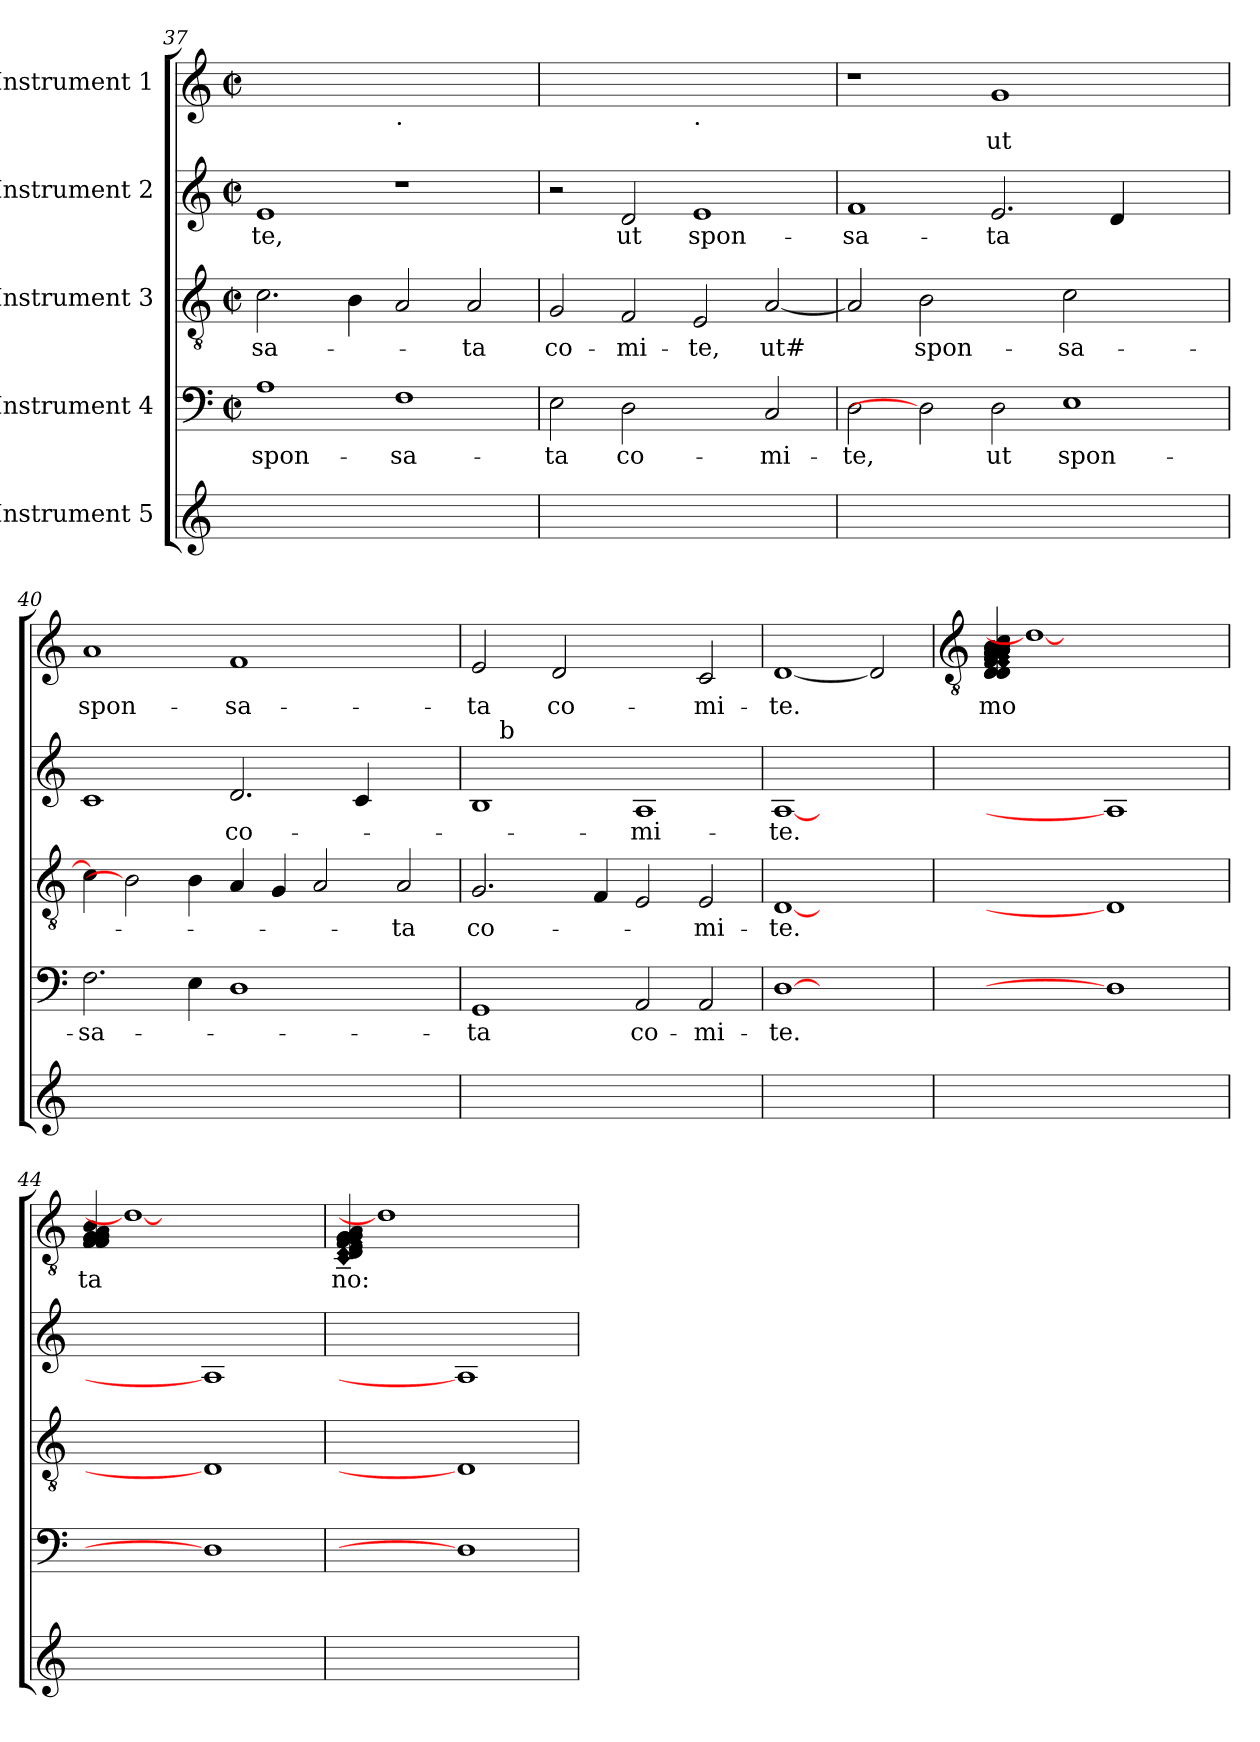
**kern	**kern	**text	**kern	**text	**kern	**text	**kern	**text
*part5	*part4	*part4	*part3	*part3	*part2	*part2	*part1	*part1
*staff5	*staff4	*staff4	*staff3	*staff3	*staff2	*staff2	*staff1	*staff1
*I"Instrument 5	*I"Instrument 4	*	*I"Instrument 3	*	*I"Instrument 2	*	*I"Instrument 1	*
!!LO:PB:g=z
*clefG2	*clefF4	*	*clefGv2	*	*clefG2	*	*clefG2	*
*k[]	*k[]	*	*k[]	*	*k[]	*	*k[]	*
*	*M2/2	*	*M2/2	*	*M2/2	*	*M2/2	*
*	*met(c|)	*	*met(c|)	*	*met(c|)	*	*met(c|)	*
=37	=37	=37	=37	=37	=37	=37	=37	=37
!	!	!LO:LY:b	!	!LO:LY:b	!	!LO:LY:b	!	!
1ryy	1A	spon-	2.c\	-sa-	1e	-te,	1ryy	.
.	.	.	4B\	.	.	.	.	.
!	!	!	!	!	!	!	!LO:TX:b:t=.	!
!	!	!LO:LY:b	!	!	!	!	!	!
1ryy	1F	-sa-	2A/	.	1r	.	1ryy	.
!	!	!	!	!LO:LY:b	!	!	!	!
.	.	.	2A/	-ta	.	.	.	.
=38	=38	=38	=38	=38	=38	=38	=38	=38
!	!	!LO:LY:b	!	!LO:LY:b	!	!	!	!
1ryy	2E\	-ta	2G/	co-	2r	.	1ryy	.
!	!	!LO:LY:b	!	!LO:LY:b	!	!LO:LY:b	!	!
.	[2D	co-	2F/	-mi-	2d/	ut	.	.
!	!	!	!	!	!	!	!LO:TX:b:t=.	!
!	!	!	!	!LO:LY:b	!	!LO:LY:b	!	!
1ryy	2ryy	.	2E/	-te,	1e	spon-	1ryy	.
!	!	!LO:LY:b	!	!LO:LY:b	!	!	!	!
.	2C/	-mi-	[<2A/	ut#	.	.	.	.
=39	=39	=39	=39	=39	=39	=39	=39	=39
!	!	!LO:LY:b	!	!	!	!LO:LY:b	!	!
1ryy	2D\	-te,	2A/]	.	1f	-sa-	1r	.
!	!	!	!	!LO:LY:b	!	!	!	!
.	2D]	.	[2B	spon-	.	.	.	.
!	!	!LO:LY:b	!	!	!	!LO:LY:b	!	!LO:LY:b
1.ryy	2D\	ut	2ryy	.	2.e/	-ta	1g	ut
!	!	!LO:LY:b	!	!LO:LY:b	!	!	!	!
.	1E	spon-	[>2c\	-sa-	.	.	.	.
.	.	.	.	.	4d/	.	.	.
.	.	.	2ryy	.	2ryy	.	2ryy	.
=40	=40	=40	=40	=40	=40	=40	=40	=40
!	!	!LO:LY:b	!	!	!	!	!	!LO:LY:b
1ryy	2.F\	-sa-	4c\]	.	1c	.	1a	spon-
.	.	.	2B]	.	.	.	.	.
.	4E\	.	4B\	.	.	.	.	.
!	!	!	!	!	!	!LO:LY:b	!	!LO:LY:b
1.ryy	1D	.	4A/	.	2.d/	co-	1f	-sa-
.	.	.	4G/	.	.	.	.	.
.	.	.	2A/	.	.	.	.	.
.	.	.	.	.	4c/	.	.	.
!	!	!	!	!LO:LY:b	!	!	!	!
.	2ryy	.	2A/	-ta	2ryy	.	2ryy	.
=41	=41	=41	=41	=41	=41	=41	=41	=41
!	!	!LO:LY:b	!	!LO:LY:b	!	!	!	!LO:LY:b
*	*	*	*	*	*^	*	*	*
1ryy	1GG	-ta	2.G/	co-	1B	8ryy	.	2e/	-ta
!	!	!	!	!	!	!LO:TX:a:t=b	!	!	!
.	.	.	.	.	.	1...ryy	.	.	.
!	!	!	!	!	!	!	!	!	!LO:LY:b
.	.	.	.	.	.	.	.	[2d	co-
.	.	.	4F/	.	.	.	.	.	.
!	!	!LO:LY:b	!	!	!	!	!LO:LY:b	!	!
1ryy	2AA/	co-	2E/	.	1A	.	-mi-	2ryy	.
!	!	!LO:LY:b	!	!LO:LY:b	!	!	!	!	!LO:LY:b
.	2AA/	-mi-	2E/	-mi-	.	.	.	2c/	-mi-
=42	=42	=42	=42	=42	=42	=42	=42	=42	=42
!	!	!LO:LY:b	!	!LO:LY:b	!	!	!LO:LY:b	!	!LO:LY:b
*	*	*	*	*	*v	*v	*	*	*
1ryy	[1D\	-te.	[1D/	-te.	[1A/	-te.	[1d/	-te.
2ryy	2ryy	.	2ryy	.	2ryy	.	2d]	.
!!LO:LB:g=z
=43	=43	=43	=43	=43	=43	=43	=43	=43
*	*	*	*	*	*	*	*clefGv2	*
!	!	!	!	!	!	!	!LO:N:n=6:head=diamond	!
!	!	!	!	!	!	!	!LO:N:n=8:head=diamond	!LO:LY:b
1ryy	1ryy	.	1ryy	.	1ryy	.	4D/ 4D/ 4D/ 4D/ 4F/ 4F/ 4G/ 4G/ 4G/ 4A/ 4A/ 4A/ 4A/ 4A/ 4A/ 4B/ 4B/ 4B/ 4B/ 4c/	-mo
.	.	.	.	.	.	.	1d/_	.
1ryy	1D\_	.	1D/_	.	1A/_	.	.	.
.	.	.	.	.	.	.	2.ryy	.
=44	=44	=44	=44	=44	=44	=44	=44	=44
!	!	!	!	!	!	!	!	!LO:LY:b
1ryy	1ryy	.	1ryy	.	1ryy	.	4F/ 4F/ 4F/ 4G/ 4G/ 4G/ 4G/ 4A/ 4B/	-ta
.	.	.	.	.	.	.	1d/_	.
1ryy	1D\_	.	1D/_	.	1A/_	.	.	.
.	.	.	.	.	.	.	2.ryy	.
!!LO:LB:g=z
=45	=45	=45	=45	=45	=45	=45	=45	=45
!	!	!	!	!	!	!	!LO:N:n=1:head=diamond	!
!	!	!	!	!	!	!	!LO:N:n=3:head=diamond	!
!	!	!	!	!	!	!	!LO:N:n=6:head=diamond	!LO:LY:b
1ryy	1ryy	.	1ryy	.	1ryy	.	4C/~< 4D/~< 4D/~< 4E/~< 4F/~< 4F/~< 4G/~< 4G/~< 4G/~< 4A/~<	-no:
.	.	.	.	.	.	.	1d/]	.
1ryy	1D\]	.	1D/]	.	1A/]	.	.	.
.	.	.	.	.	.	.	2.ryy	.
=	=	=	=	=	=	=	=	=
*-	*-	*-	*-	*-	*-	*-	*-	*-
